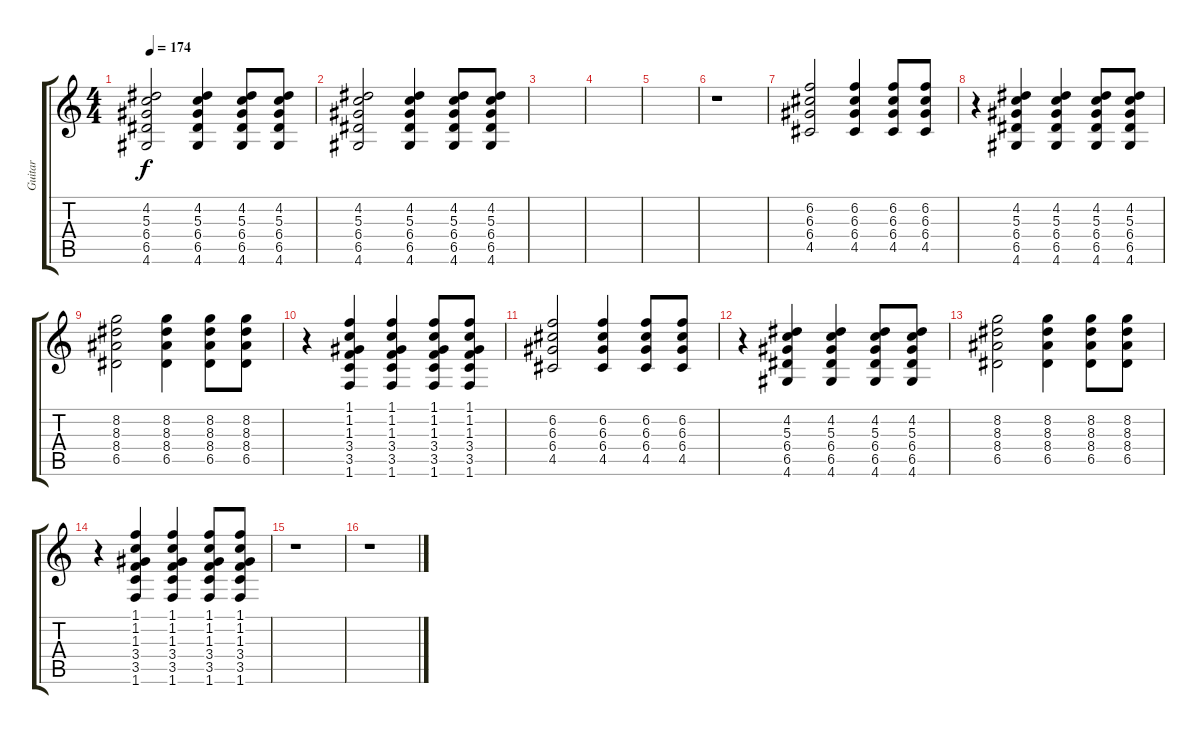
\track ("Guitar" "Guitar") {instrument acousticguitarsteel}
\staff {score tabs}
\tuning (E4 B3 G3 D3 A2 E2) {hide}
\ts (4 4)
\tempo 174
\clef g2
\ks c
(4.2 5.3 6.4 6.5 4.6).2{dy f} (4.2 5.3 6.4 6.5 4.6).4 (4.2 5.3 6.4 6.5 4.6).8 (4.2 5.3 6.4 6.5 4.6).8 |
(4.2 5.3 6.4 6.5 4.6).2 (4.2 5.3 6.4 6.5 4.6).4 (4.2 5.3 6.4 6.5 4.6).8 (4.2 5.3 6.4 6.5 4.6).8 |
|
|
|
r.1 |
(6.2 6.3 6.4 4.5).2 (6.2 6.3 6.4 4.5).4 (6.2 6.3 6.4 4.5).8 (6.2 6.3 6.4 4.5).8 |
r.4 (4.2 5.3 6.4 6.5 4.6).4 (4.2 5.3 6.4 6.5 4.6).4 (4.2 5.3 6.4 6.5 4.6).8 (4.2 5.3 6.4 6.5 4.6).8 |
(8.2 8.3 8.4 6.5).2 (8.2 8.3 8.4 6.5).4 (8.2 8.3 8.4 6.5).8 (8.2 8.3 8.4 6.5).8 |
r.4 (1.1 1.2 1.3 3.4 3.5 1.6).4 (1.1 1.2 1.3 3.4 3.5 1.6).4 (1.1 1.2 1.3 3.4 3.5 1.6).8 (1.1 1.2 1.3 3.4 3.5 1.6).8 |
(6.2 6.3 6.4 4.5).2 (6.2 6.3 6.4 4.5).4 (6.2 6.3 6.4 4.5).8 (6.2 6.3 6.4 4.5).8 |
r.4 (4.2 5.3 6.4 6.5 4.6).4 (4.2 5.3 6.4 6.5 4.6).4 (4.2 5.3 6.4 6.5 4.6).8 (4.2 5.3 6.4 6.5 4.6).8 |
(8.2 8.3 8.4 6.5).2 (8.2 8.3 8.4 6.5).4 (8.2 8.3 8.4 6.5).8 (8.2 8.3 8.4 6.5).8 |
r.4 (1.1 1.2 1.3 3.4 3.5 1.6).4 (1.1 1.2 1.3 3.4 3.5 1.6).4 (1.1 1.2 1.3 3.4 3.5 1.6).8 (1.1 1.2 1.3 3.4 3.5 1.6).8 |
r.1 |
r.1
